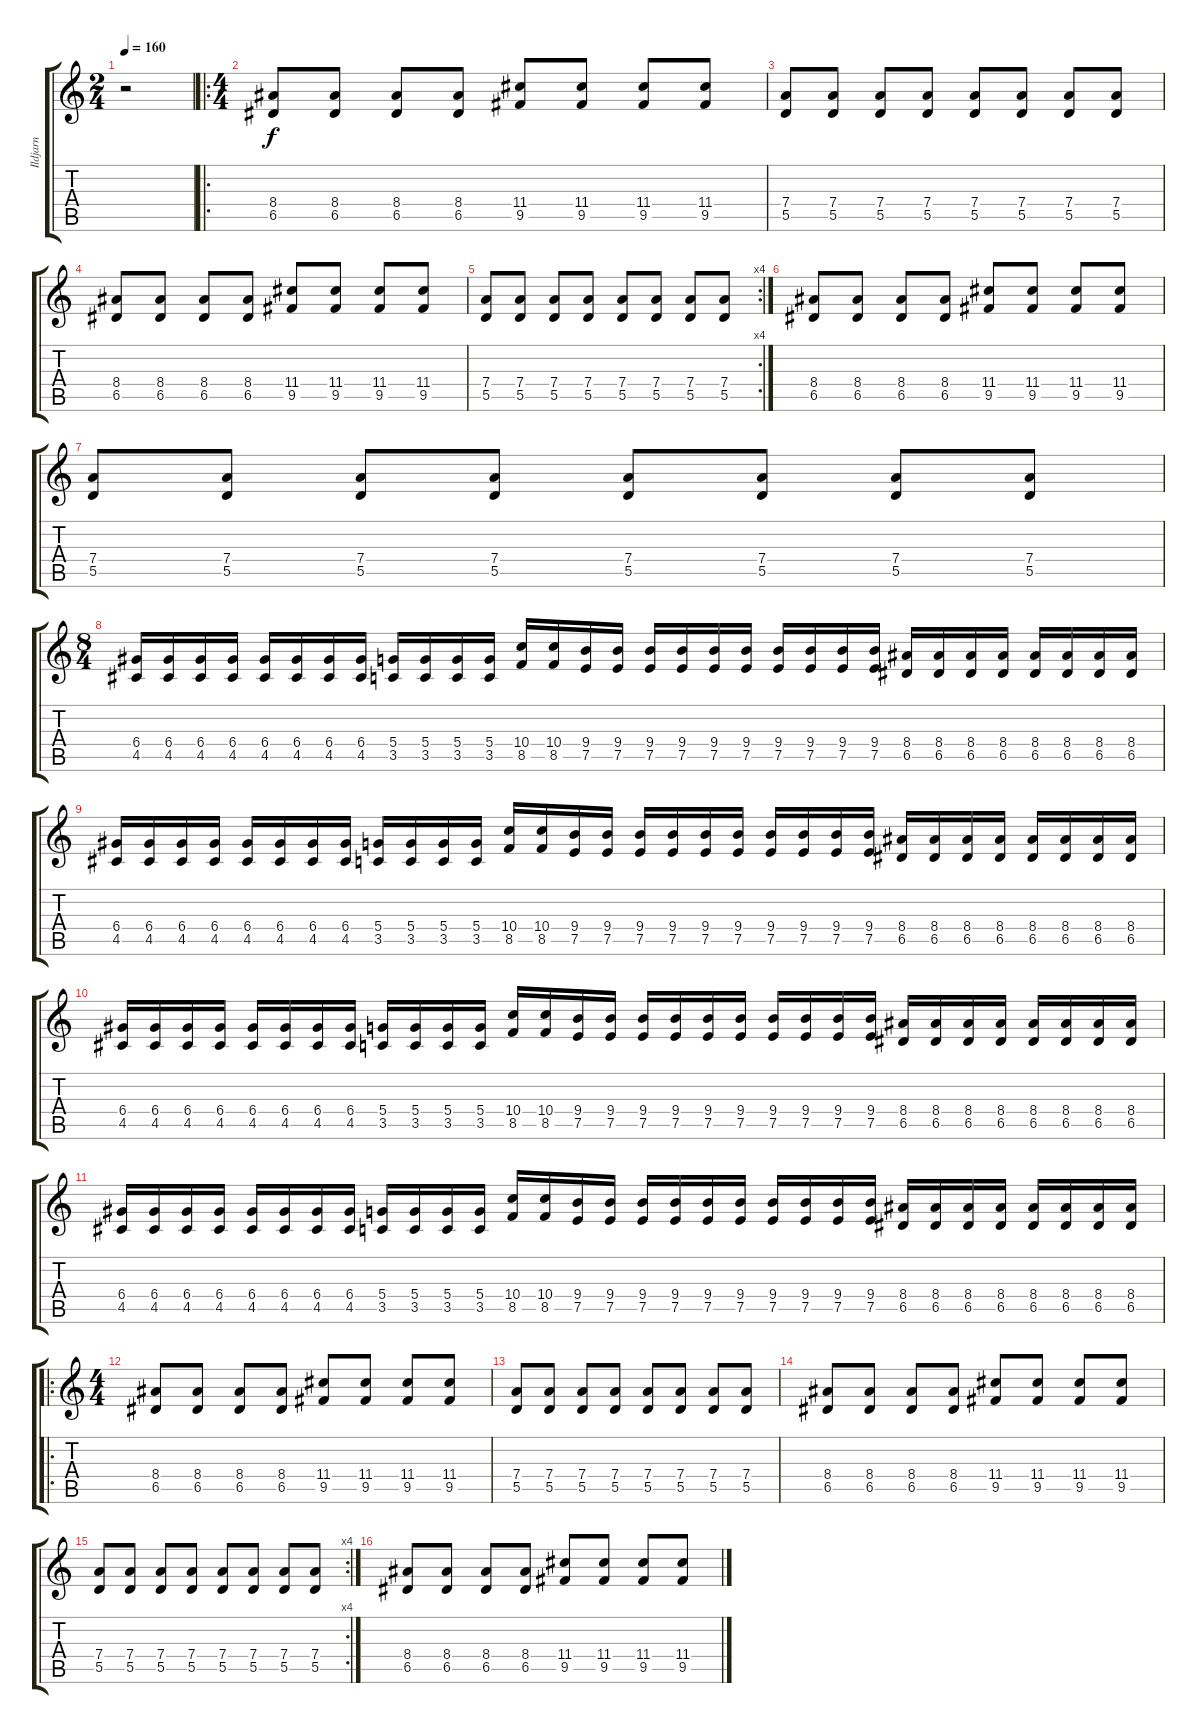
\track ("Ildjarn" "Ildjarn") {instrument distortionguitar}
\staff {score tabs}
\tuning (E4 B3 G3 D3 A2 E2) {hide}
\ts (2 4)
\tempo 160
\clef g2
\ks c
r.2{dy f instrument distortionguitar} |
\ro
\ts (4 4)
(8.4 6.5).8 (8.4 6.5).8 (8.4 6.5).8 (8.4 6.5).8 (11.4 9.5).8 (11.4 9.5).8 (11.4 9.5).8 (11.4 9.5).8 |
(7.4 5.5).8 (7.4 5.5).8 (7.4 5.5).8 (7.4 5.5).8 (7.4 5.5).8 (7.4 5.5).8 (7.4 5.5).8 (7.4 5.5).8 |
(8.4 6.5).8 (8.4 6.5).8 (8.4 6.5).8 (8.4 6.5).8 (11.4 9.5).8 (11.4 9.5).8 (11.4 9.5).8 (11.4 9.5).8 |
\rc 4
(7.4 5.5).8 (7.4 5.5).8 (7.4 5.5).8 (7.4 5.5).8 (7.4 5.5).8 (7.4 5.5).8 (7.4 5.5).8 (7.4 5.5).8 |
(8.4 6.5).8 (8.4 6.5).8 (8.4 6.5).8 (8.4 6.5).8 (11.4 9.5).8 (11.4 9.5).8 (11.4 9.5).8 (11.4 9.5).8 |
(7.4 5.5).8 (7.4 5.5).8 (7.4 5.5).8 (7.4 5.5).8 (7.4 5.5).8 (7.4 5.5).8 (7.4 5.5).8 (7.4 5.5).8 |
\ts (8 4)
(6.4 4.5).16 (6.4 4.5).16 (6.4 4.5).16 (6.4 4.5).16 (6.4 4.5).16 (6.4 4.5).16 (6.4 4.5).16 (6.4 4.5).16 (5.4 3.5).16 (5.4 3.5).16 (5.4 3.5).16 (5.4 3.5).16 (10.4 8.5).16 (10.4 8.5).16 (9.4 7.5).16 (9.4 7.5).16 (9.4 7.5).16 (9.4 7.5).16 (9.4 7.5).16 (9.4 7.5).16 (9.4 7.5).16 (9.4 7.5).16 (9.4 7.5).16 (9.4 7.5).16 (8.4 6.5).16 (8.4 6.5).16 (8.4 6.5).16 (8.4 6.5).16 (8.4 6.5).16 (8.4 6.5).16 (8.4 6.5).16 (8.4 6.5).16 |
(6.4 4.5).16 (6.4 4.5).16 (6.4 4.5).16 (6.4 4.5).16 (6.4 4.5).16 (6.4 4.5).16 (6.4 4.5).16 (6.4 4.5).16 (5.4 3.5).16 (5.4 3.5).16 (5.4 3.5).16 (5.4 3.5).16 (10.4 8.5).16 (10.4 8.5).16 (9.4 7.5).16 (9.4 7.5).16 (9.4 7.5).16 (9.4 7.5).16 (9.4 7.5).16 (9.4 7.5).16 (9.4 7.5).16 (9.4 7.5).16 (9.4 7.5).16 (9.4 7.5).16 (8.4 6.5).16 (8.4 6.5).16 (8.4 6.5).16 (8.4 6.5).16 (8.4 6.5).16 (8.4 6.5).16 (8.4 6.5).16 (8.4 6.5).16 |
(6.4 4.5).16 (6.4 4.5).16 (6.4 4.5).16 (6.4 4.5).16 (6.4 4.5).16 (6.4 4.5).16 (6.4 4.5).16 (6.4 4.5).16 (5.4 3.5).16 (5.4 3.5).16 (5.4 3.5).16 (5.4 3.5).16 (10.4 8.5).16 (10.4 8.5).16 (9.4 7.5).16 (9.4 7.5).16 (9.4 7.5).16 (9.4 7.5).16 (9.4 7.5).16 (9.4 7.5).16 (9.4 7.5).16 (9.4 7.5).16 (9.4 7.5).16 (9.4 7.5).16 (8.4 6.5).16 (8.4 6.5).16 (8.4 6.5).16 (8.4 6.5).16 (8.4 6.5).16 (8.4 6.5).16 (8.4 6.5).16 (8.4 6.5).16 |
(6.4 4.5).16 (6.4 4.5).16 (6.4 4.5).16 (6.4 4.5).16 (6.4 4.5).16 (6.4 4.5).16 (6.4 4.5).16 (6.4 4.5).16 (5.4 3.5).16 (5.4 3.5).16 (5.4 3.5).16 (5.4 3.5).16 (10.4 8.5).16 (10.4 8.5).16 (9.4 7.5).16 (9.4 7.5).16 (9.4 7.5).16 (9.4 7.5).16 (9.4 7.5).16 (9.4 7.5).16 (9.4 7.5).16 (9.4 7.5).16 (9.4 7.5).16 (9.4 7.5).16 (8.4 6.5).16 (8.4 6.5).16 (8.4 6.5).16 (8.4 6.5).16 (8.4 6.5).16 (8.4 6.5).16 (8.4 6.5).16 (8.4 6.5).16 |
\ro
\ts (4 4)
(8.4 6.5).8 (8.4 6.5).8 (8.4 6.5).8 (8.4 6.5).8 (11.4 9.5).8 (11.4 9.5).8 (11.4 9.5).8 (11.4 9.5).8 |
(7.4 5.5).8 (7.4 5.5).8 (7.4 5.5).8 (7.4 5.5).8 (7.4 5.5).8 (7.4 5.5).8 (7.4 5.5).8 (7.4 5.5).8 |
(8.4 6.5).8 (8.4 6.5).8 (8.4 6.5).8 (8.4 6.5).8 (11.4 9.5).8 (11.4 9.5).8 (11.4 9.5).8 (11.4 9.5).8 |
\rc 4
(7.4 5.5).8 (7.4 5.5).8 (7.4 5.5).8 (7.4 5.5).8 (7.4 5.5).8 (7.4 5.5).8 (7.4 5.5).8 (7.4 5.5).8 |
(8.4 6.5).8 (8.4 6.5).8 (8.4 6.5).8 (8.4 6.5).8 (11.4 9.5).8 (11.4 9.5).8 (11.4 9.5).8 (11.4 9.5).8
